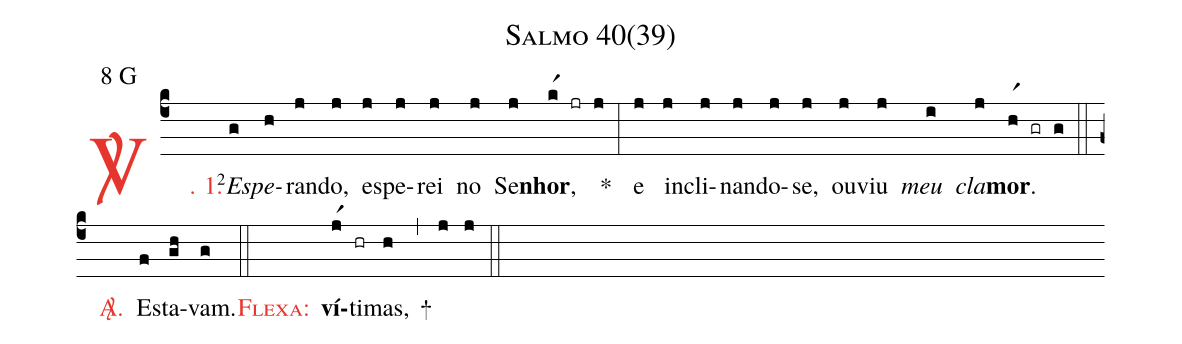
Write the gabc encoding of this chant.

name: Salmo 40(39);
mode: 8;
mode-differentia: G;
%%
(c4)

<c><sp>V/</sp>. 1.</c>() <v>\VSup{2}</v><i>Es</i>(g)<i>pe</i>(h)ran(j)do,(j) es(j)pe(j)rei(j) no(j) Se(j)<b>nhor</b>,(kr1 jr j) *(:) e(j) in(j)cli(j)nan(j)do-(j)se,(j) ou(j)viu(j) <i>meu</i>(i) <i>cla</i>(j)<b>mor</b>.(hr1 gr g)

(::)

<nlba><c><sp>A/</sp>.</c>() Es</nlba>(f)ta(gh)vam.(g)

(::)

<nlba><c><sc>Flexa</sc>:</c>() <b>ví</b></nlba>(jr1)ti(hr)mas,(h) +(,) (j) (j)

(::)
